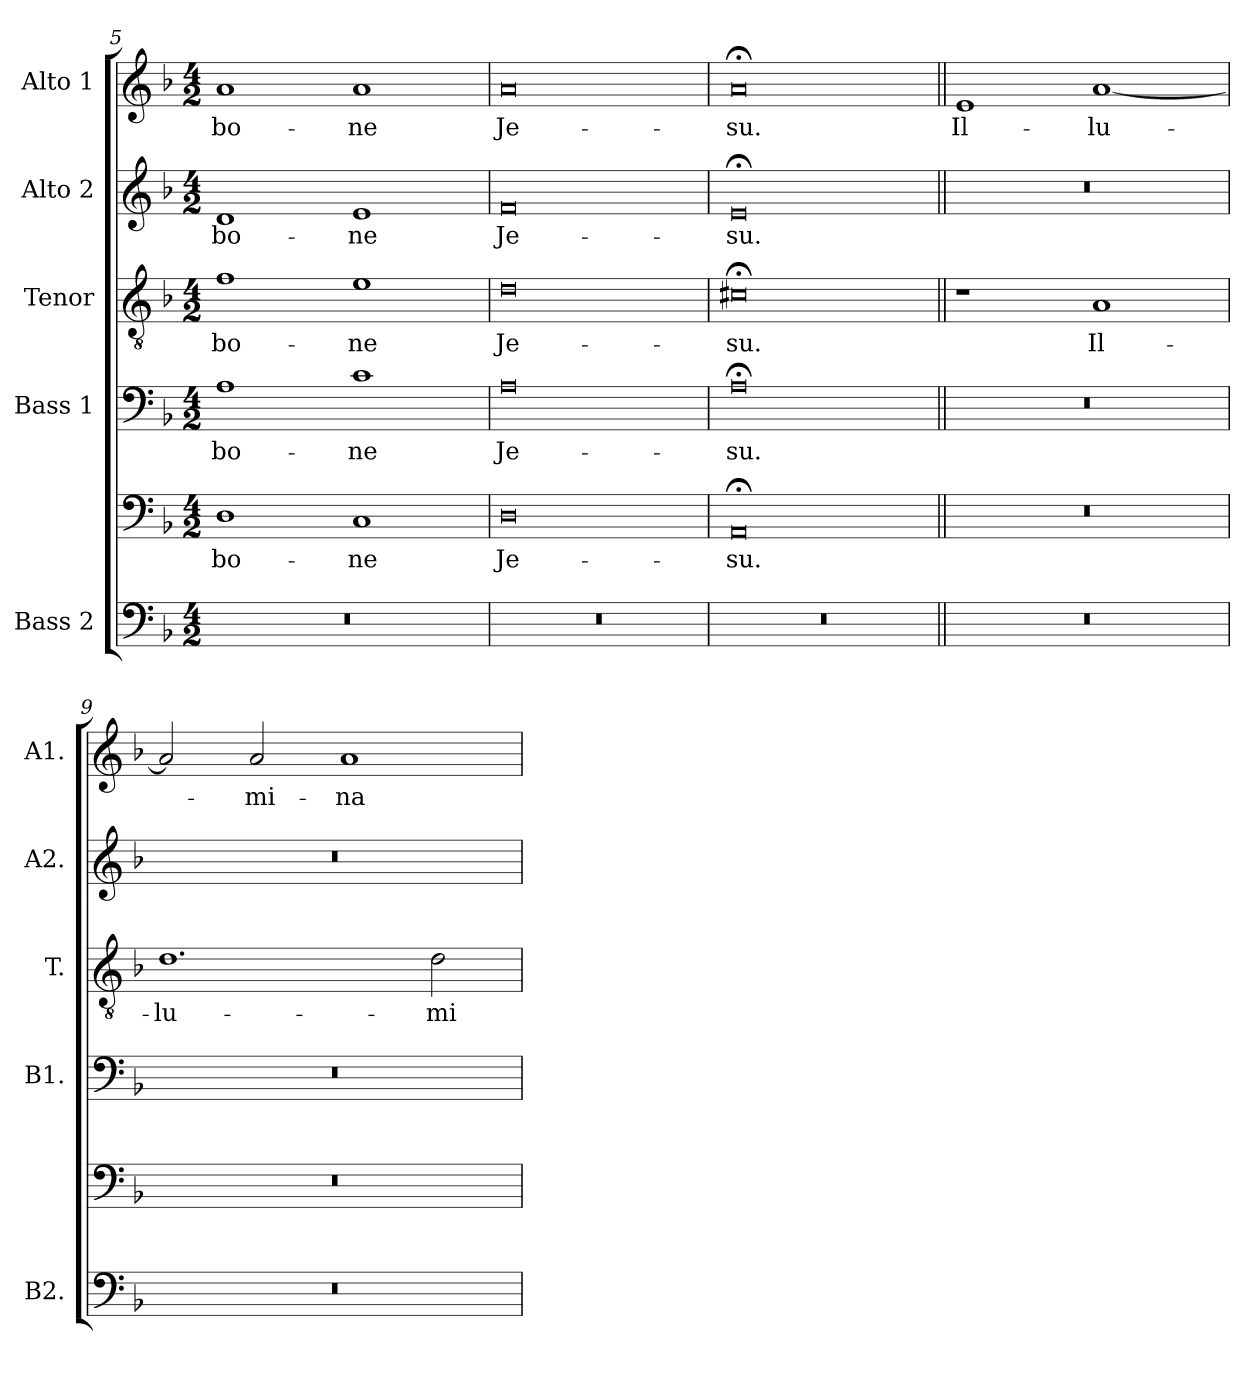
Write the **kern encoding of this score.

**kern	**kern	**text	**kern	**text	**kern	**text	**kern	**text	**kern	**text
*part5	*part5	*part5	*part4	*part4	*part3	*part3	*part2	*part2	*part1	*part1
*staff6	*staff5	*staff5	*staff4	*staff4	*staff3	*staff3	*staff2	*staff2	*staff1	*staff1
*I"Bass 2	*	*	*I"Bass 1	*	*I"Tenor	*	*I"Alto 2	*	*I"Alto 1	*
*I'B2.	*	*	*I'B1.	*	*I'T.	*	*I'A2.	*	*I'A1.	*
*clefF4	*clefF4	*	*clefF4	*	*clefGv2	*	*clefG2	*	*clefG2	*
*	*	*	*	*	*ITrd7c12	*	*	*	*	*
*k[b-]	*k[b-]	*	*k[b-]	*	*k[b-]	*	*k[b-]	*	*k[b-]	*
*F:	*F:	*	*F:	*	*F:	*	*F:	*	*F:	*
*M4/2	*M4/2	*	*M4/2	*	*M4/2	*	*M4/2	*	*M4/2	*
=5	=5	=5	=5	=5	=5	=5	=5	=5	=5	=5
!LO:N:vis=1	!	!	!	!	!	!	!	!	!	!
!	!	!LO:LY:b:color=#000000	!	!	!	!	!	!	!	!
!	!	!	!	!LO:LY:b:color=#000000	!	!	!	!	!	!
!	!	!	!	!	!	!LO:LY:b:color=#000000	!	!	!	!
!	!	!	!	!	!	!	!	!LO:LY:b:color=#000000	!	!
!	!	!	!	!	!	!	!	!	!	!LO:LY:b:color=#000000
0r	1Di	bo-	1Ai	bo-	1Fi	bo-	1di	bo-	1ai	bo-
!	!	!LO:LY:b:color=#000000	!	!	!	!	!	!	!	!
!	!	!	!	!LO:LY:b:color=#000000	!	!	!	!	!	!
!	!	!	!	!	!	!LO:LY:b:color=#000000	!	!	!	!
!	!	!	!	!	!	!	!	!LO:LY:b:color=#000000	!	!
!	!	!	!	!	!	!	!	!	!	!LO:LY:b:color=#000000
.	1Ci	-ne	1ci	-ne	1Ei	-ne	1ei	-ne	1ai	-ne
=6	=6	=6	=6	=6	=6	=6	=6	=6	=6	=6
!LO:N:vis=1	!	!	!	!	!	!	!	!	!	!
!	!	!LO:LY:b:color=#000000	!	!	!	!	!	!	!	!
!	!	!	!	!LO:LY:b:color=#000000	!	!	!	!	!	!
!	!	!	!	!	!	!LO:LY:b:color=#000000	!	!	!	!
!	!	!	!	!	!	!	!	!LO:LY:b:color=#000000	!	!
!	!	!	!	!	!	!	!	!	!	!LO:LY:b:color=#000000
0r	0Di	Je-	0Ai	Je-	0Di	Je-	0fi	Je-	0ai	Je-
=7	=7	=7	=7	=7	=7	=7	=7	=7	=7	=7
!LO:N:vis=1	!	!	!	!	!	!	!	!	!	!
!	!	!LO:LY:b:color=#000000	!	!	!	!	!	!	!	!
!	!	!	!	!LO:LY:b:color=#000000	!	!	!	!	!	!
!	!	!	!	!	!	!LO:LY:b:color=#000000	!	!	!	!
!	!	!	!	!	!	!	!	!LO:LY:b:color=#000000	!	!
!	!	!	!	!	!	!	!	!	!	!LO:LY:b:color=#000000
0r	0AA;i	-su.	0A;i	-su.	0C#X;i	-su.	0e;i	-su.	0a;i	-su.
!!LO:LB:g=z
=8||	=8||	=8||	=8||	=8||	=8||	=8||	=8||	=8||	=8||	=8||
!LO:N:vis=1	!LO:N:vis=1	!	!LO:N:vis=1	!	!	!	!LO:N:vis=1	!	!	!
!	!	!	!	!	!	!	!	!	!	!LO:LY:b:color=#000000
0r	0r	.	0r	.	1r	.	0r	.	1ei	Il-
!	!	!	!	!	!	!LO:LY:b:color=#000000	!	!	!	!
!	!	!	!	!	!	!	!	!	!	!LO:LY:b:color=#000000
.	.	.	.	.	1AAi	Il-	.	.	[1ai	-lu-
=9	=9	=9	=9	=9	=9	=9	=9	=9	=9	=9
!LO:N:vis=1	!LO:N:vis=1	!	!LO:N:vis=1	!	!	!	!	!	!	!
!	!	!	!	!	!	!LO:LY:b:color=#000000	!LO:N:vis=1	!	!	!
0r	0r	.	0r	.	1.Di	-lu-	0r	.	2ai/]	.
!	!	!	!	!	!	!	!	!	!	!LO:LY:b:color=#000000
.	.	.	.	.	.	.	.	.	2ai/	-mi-
!	!	!	!	!	!	!	!	!	!	!LO:LY:b:color=#000000
.	.	.	.	.	.	.	.	.	1ai	-na
!	!	!	!	!	!	!LO:LY:b:color=#000000	!	!	!	!
.	.	.	.	.	2Di\	-mi-	.	.	.	.
=	=	=	=	=	=	=	=	=	=	=
*-	*-	*-	*-	*-	*-	*-	*-	*-	*-	*-
